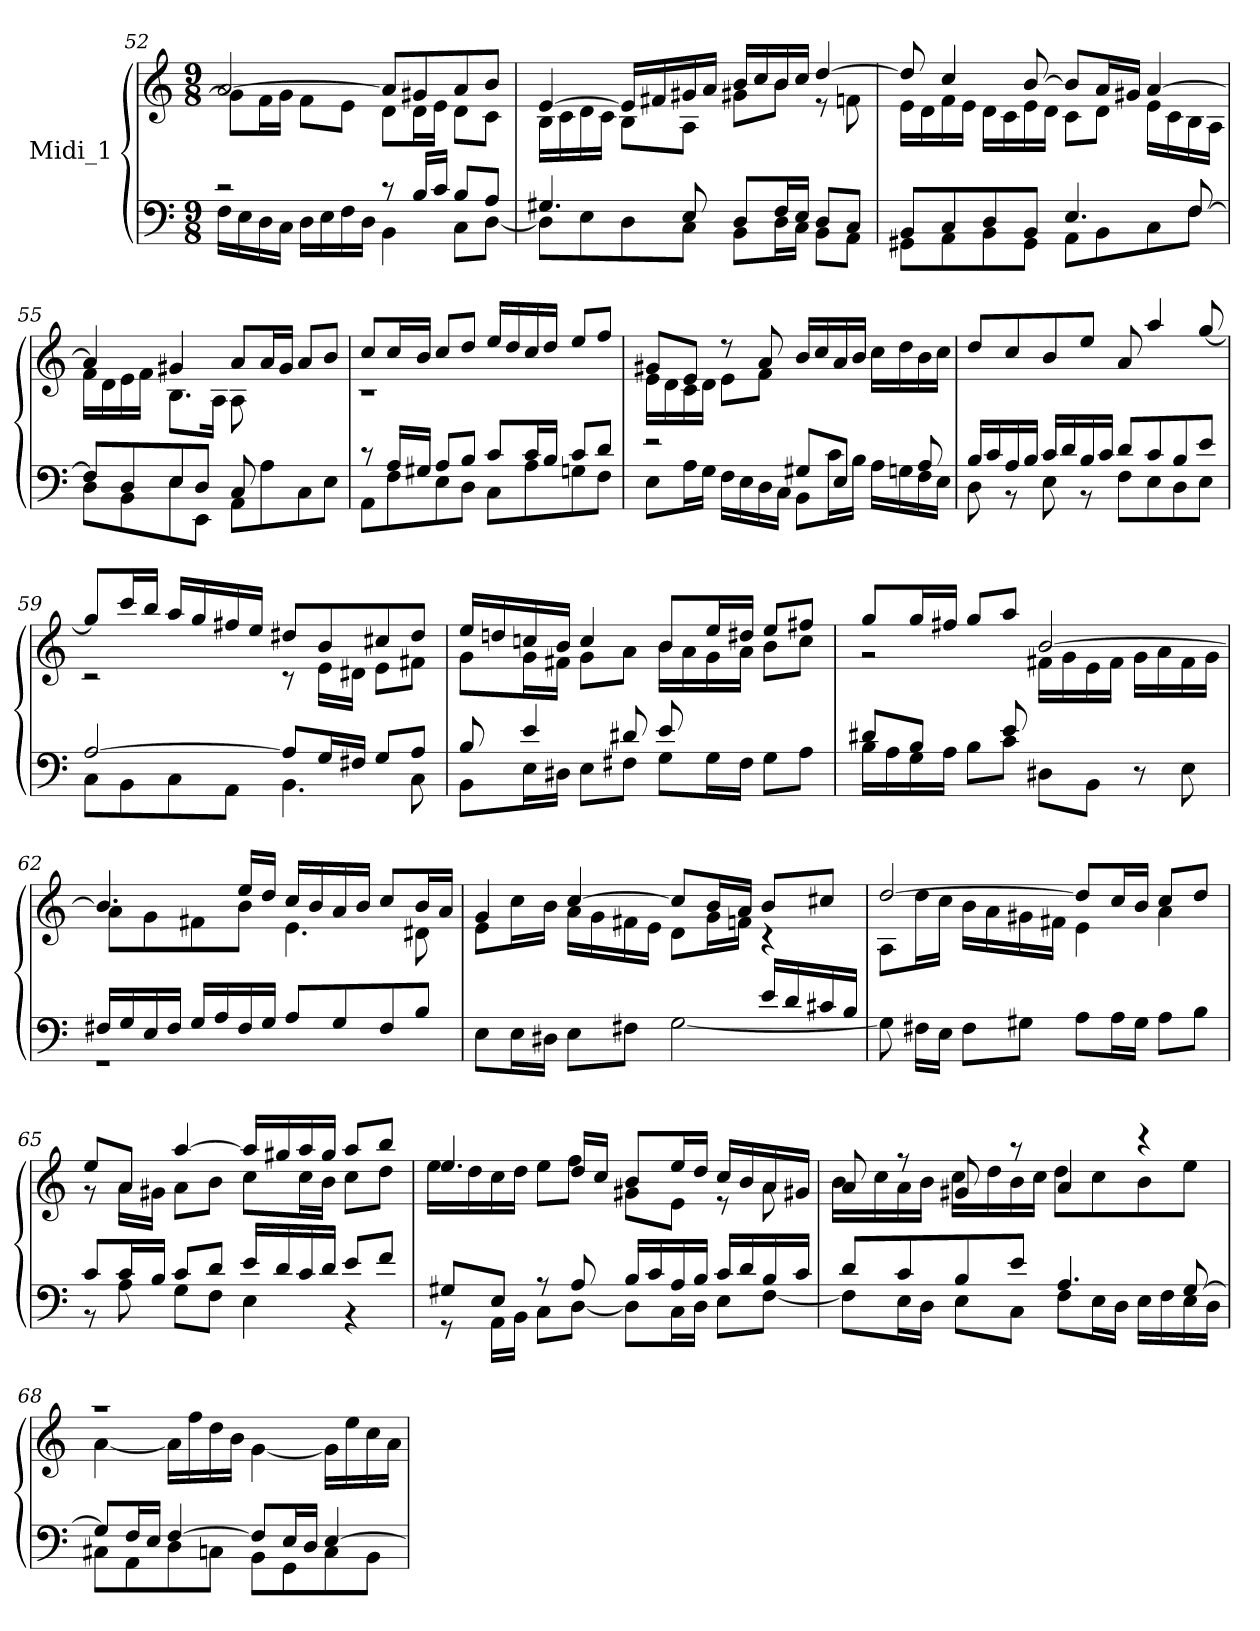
**kern	**kern
*part1	*part1
*staff2	*staff1
*I"Midi_1	*
*clefF4	*clefG2
*k[]	*k[]
*C:	*C:
*M9/8	*M9/8
=52	=52
*^	*^
2r	16F\LL	[2a/	8g\L]
.	16E\	.	.
.	16D\	.	16f\L
.	16C\JJ	.	16g\JJ
.	16DLL	.	8f\L
.	16E	.	.
.	16F	.	8e\J
.	16DJJ	.	.
8r	4BB\	8a/L]	8d\L
16B/LL	.	8g#X/	16d\L
16c/JJ	.	.	16e\JJ
8B/L	8C\L	8a/	8dL
8A/J	[8D\J	8b/J	8cJ
!!LO:LB:g=z	!!
=53	=53	=53	=53
4.G#X/	8D\L]	[4e/	16BLL
.	.	.	16c
.	8E\	.	16d
.	.	.	16cJJ
.	8D\	16eLL]	8BL
.	.	16f#X	.
8E/	8C\J	16g#X	8AJ
.	.	16aJJ	.
8D/L	8BB\L	16b/LL	8g#XL
.	.	16cc/	.
16F/L	16D\L	16b/	8bJ
16E/JJ	16C\JJ	16cc/JJ	.
8D/L	8BB\L	[4dd/	8r
8C/J	8AA\J	.	8fn\
=54	=54	=54	=54
8BBL	8GG#X\L	8dd/]	16e\LL
.	.	.	16d\
8C	8AA\	4cc/	16f\
.	.	.	16e\JJ
8D	8BB\	.	16d\LL
.	.	.	16c\
8BBJ	8GG#\J	[8b/	16e\
.	.	.	16d\JJ
4.E/	8AA\L	8bL]	8c\L
.	8BB\	16aL	8d\J
.	.	16g#XJJ	.
.	8C\	[4a/	16e\LL
.	.	.	16c\
[8F/	8F\J	.	16B\
.	.	.	16A\JJ
=55	=55	=55	=55
8F/L]	8DL	4a/]	16fLL
.	.	.	16d
8D/	8BB	.	16e
.	.	.	16fJJ
8E	8E	4g#X/	8.BL
8DJ	8EEJ	.	.
.	.	.	16AJ
8C/	8AAL	8a/L	8A\
8ryy	8A	16a/L	8ryy
.	.	16g#/JJ	.
4ryy	8C\	8a/L	4ryy
.	8E\J	8b/J	.
!!LO:LB:g=z	!!
=56	=56	=56	=56
8r	8AAL	8ccL	1r
16ALL	8F	16ccL	.
16G#XJJ	.	16bJJ	.
8AL	8E	8ccL	.
8BJ	8DJ	8ddJ	.
8cL	8CL	16eeLL	.
.	.	16dd	.
16cL	8A	16cc	.
16BJJ	.	16ddJJ	.
8cL	8G\	8ee/L	.
8dJ	8F\J	8ff/J	.
=57	=57	=57	=57
2r	8E\L	8g#XL	16eLL
.	.	.	16d
.	16A\L	8eJ	16c
.	16G\JJ	.	16dJJ
.	16FLL	8r	8eL
.	16E	.	.
.	16D	8a/	8fJ
.	16CJJ	.	.
8G#XL	8BBL	16b/LL	2ryy
.	.	16cc/	.
8EJ	16cL	16a/	.
.	16BJJ	16b/JJ	.
8ryy	16A\LL	16ccLL	.
.	16G\	16dd	.
8A/	16F\	16b	.
.	16E\JJ	16ccJJ	.
=58	=58	=58	=58
16BLL	8D\	8dd/L	1ryy
16c	.	.	.
16A	8r	8cc/	.
16BJJ	.	.	.
16c/LL	8E\	8b/	.
16d/	.	.	.
16B/	8r	8ee/J	.
16c/JJ	.	.	.
8dL	8FL	8a/	.
8c/	8E\	4aa/	.
8B/	8D\	.	.
8e/J	8E\J	[8gg/	.
!!LO:LB:g=z	!!
=59	=59	=59	=59
[2A/	8C\L	8gg/L]	2r
.	8BB\	16ccc/L	.
.	.	16bb/JJ	.
.	8C\	16aaLL	.
.	.	16gg	.
.	8AA\J	16ff#X	.
.	.	16eeJJ	.
8AL]	4.BB\	8dd#XL	8r
16G/L	.	8b/	16e\LL
16F#X/JJ	.	.	16d#X\JJ
8G/L	.	8cc#X/	8eL
8A/J	8C\	8dd#/J	8f#X\J
=60	=60	=60	=60
8B/	8BB\L	16ee/LL	8g\L
.	.	16ddn/	.
4e/	16E\L	16ccn/	16g\L
.	16D#X\JJ	16b/JJ	16f#X\JJ
.	8EL	4cc/	8g\L
8d#X/	8F#XJ	.	8a\J
8e/	8G\L	8b/L	16b\LL
.	.	.	16a\
8ryy	16G\L	16ee/L	16g\
.	16F#\JJ	16dd#X/JJ	16a\JJ
4ryy	8G\L	8ee/L	8b\L
.	8A\J	8ff#X/J	8cc\J
=61	=61	=61	=61
8d#X/L	16B\LL	8gg/L	2r
.	16A\	.	.
8B/J	16G\	16gg/L	.
.	16A\JJ	16ff#X/JJ	.
8ryy	8B\L	8ggL	.
8e/	8c\J	8aaJ	.
2ryy	8D#XL	[2b/	16f#X\LL
.	.	.	16g\
.	8BB\J	.	16e\
.	.	.	16f#\JJ
.	8r	.	16g\LL
.	.	.	16a\
.	8E\	.	16f#\
.	.	.	16g\JJ
!!LO:LB:g=z	!!
=62	=62	=62	=62
16F#X/LL	1r	4.b/]	8a\L
16G/	.	.	.
16E/	.	.	8g\
16F#/JJ	.	.	.
16GLL	.	.	8f#X\
16A	.	.	.
16F#	.	16ee/LL	8b\J
16GJJ	.	16dd/JJ	.
8A/L	.	16ccLL	4.e\
.	.	16b	.
8G/	.	16a	.
.	.	16bJJ	.
8F#/	.	8cc/L	.
8B/J	.	16b/L	8d#X\
.	.	16a/JJ	.
=63	=63	=63	=63
8E\L	2ryy	4g/	8e\L
16E\L	.	.	16cc\L
16D#X\JJ	.	.	16b\JJ
8E\L	.	[4cc/	16aLL
.	.	.	16g
8F#X\J	.	.	16f#X
.	.	.	16eJJ
4ryy	[2G\	8cc/L]	8dL
.	.	16b/L	16gL
.	.	16a/JJ	16fnJJ
16eLL	.	8bL	4r
16d	.	.	.
16c#X	.	8cc#XJ	.
16BJJ	.	.	.
=64	=64	=64	=64
8ryy	8G\]	[2dd/	8AL
16F#X\LL	8ryy	.	16ddL
16E\JJ	.	.	16ccJJ
8F#\L	4ryy	.	16b\LL
.	.	.	16a\
8G#X\J	.	.	16g#X\
.	.	.	16f#X\JJ
8A\L	2ryy	8ddL]	4e\
16A\L	.	16ccL	.
16G#\JJ	.	16bJJ	.
8A\L	.	8cc/L	4a\
8B\J	.	8dd/J	.
!!LO:LB:g=z	!!
=65	=65	=65	=65
8cL	8r	8ee/L	8r
16c/L	8A\	8a/J	16a\LL
16B/JJ	.	.	16g#X\JJ
8cL	8GL	[4aa/	8a\L
8d/J	8F\J	.	8b\J
16eLL	4E\	16aaLL]	8ccL
16d/	.	16gg#X/	.
16c/	.	16aa/	16cc\L
16d/JJ	.	16gg#/JJ	16b\JJ
8e/L	4r	8aaL	8ccL
8f/J	.	8bb/J	8dd\J
=66	=66	=66	=66
8G#X/L	8r	4.ee/	16ee\LL
.	.	.	16dd\
8E/J	16AA\LL	.	16cc\
.	16BB\JJ	.	16dd\JJ
8r	8C\L	.	8ee\L
8A/	[8D\J	16ddLL	8ff\J
.	.	16cc/JJ	.
16BLL	8D\L]	8b/L	8g#XL
16c/	.	.	.
16A/	16C\L	16ee/L	8e\J
16B/JJ	16D\JJ	16dd/JJ	.
16c/LL	8E\L	16cc/LL	8r
16d/	.	16b/	.
16B/	[8F\J	16a/	8a\
16c/JJ	.	16g#X/JJ	.
!!LO:LB:g=z	!!
=67	=67	=67	=67
8dL	8F\L]	8a	16b\LL
.	.	.	16cc\
8c/	16E\L	8r	16a\
.	16D\JJ	.	16b\JJ
8B/	8E\L	8g#X/	16ccLL
.	.	.	16dd
8e/J	8C\J	8r	16b\
.	.	.	16cc\JJ
4.A/	8F\L	4a/	8dd\L
.	16E\L	.	8cc\
.	16D\JJ	.	.
.	16E\LL	4r	8b\
.	16F\	.	.
[8G/	16E\	.	8ee\J
.	16D\JJ	.	.
=68	=68	=68	=68
8G/L]	8C#XL	1r	[4a\
16F/L	8AA\	.	.
16E/JJ	.	.	.
[4F/	8D\	.	16a\LL]
.	.	.	16ff\
.	8Cn\J	.	16dd\
.	.	.	16b\JJ
8FL]	8BB\L	.	[4g\
16E/L	8GG\	.	.
16D/JJ	.	.	.
[4E/	8C\	.	16g\LL]
.	.	.	16ee\
.	8BB\J	.	16cc\
.	.	.	16a\JJ
*v	*v	*	*
*	*v	*v
=	=
*-	*-
